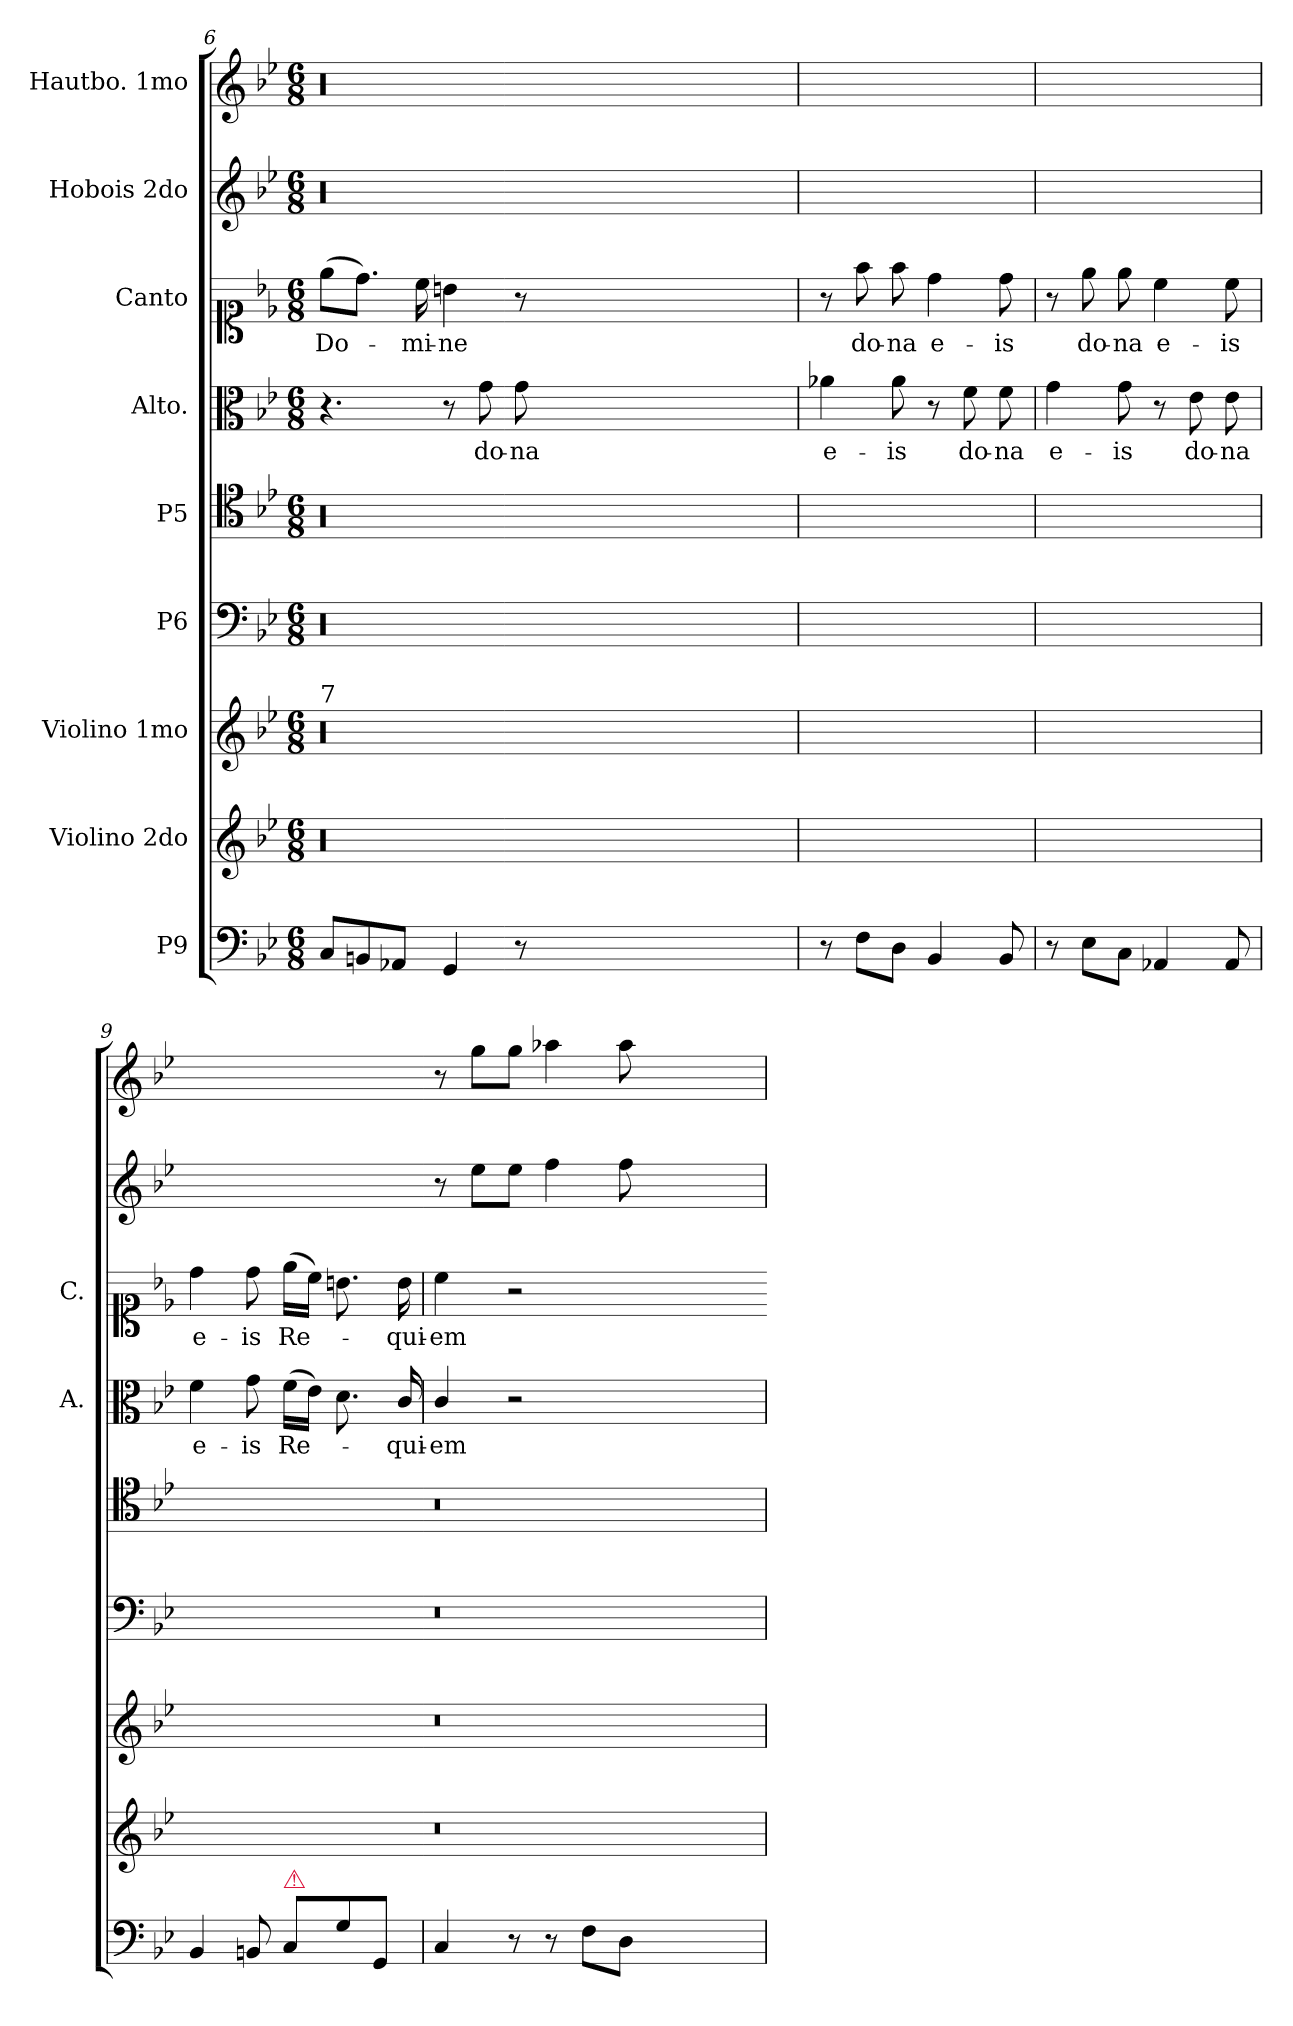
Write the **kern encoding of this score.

**kern	**kern	**kern	**kern	**kern	**kern	**text	**kern	**text	**kern	**kern
*part9	*part8	*part7	*part6	*part5	*part4	*part4	*part3	*part3	*part2	*part1
*staff9	*staff8	*staff7	*staff6	*staff5	*staff4	*staff4	*staff3	*staff3	*staff2	*staff1
*I"P9	*I"Violino 2do	*I"Violino 1mo	*I"P6	*I"P5	*I"Alto.	*	*I"Canto	*	*I"Hobois 2do	*I"Hautbo. 1mo
*	*	*	*	*	*I'A.	*	*I'C.	*	*	*
*clefF4	*clefG2	*clefG2	*clefF4	*clefC4	*clefC3	*	*clefC1	*	*clefG2	*clefG2
*k[b-e-]	*k[b-e-]	*k[b-e-]	*k[b-e-]	*k[b-e-]	*k[b-e-]	*	*k[b-e-]	*	*k[b-e-]	*k[b-e-]
*M6/8	*M6/8	*M6/8	*M6/8	*M6/8	*M6/8	*	*M6/8	*	*M6/8	*M6/8
=6	=6	=6	=6	=6	=6	=6	=6	=6	=6	=6
!	!	!LO:TX:a:t=7	!	!	!	!	!	!	!	!
!	!LO:N:vis=00	!LO:N:vis=00	!LO:N:vis=00	!LO:N:vis=00	!	!	!	!	!LO:N:vis=00	!LO:N:vis=00
8C/L	0.r	0.r	0.r	0.r	4.r	.	(8ee-\L	Do-	0.r	0.r
8BBn/	.	.	.	.	.	.	8.dd\J)	.	.	.
8AA-X/J	.	.	.	.	.	.	.	.	.	.
.	.	.	.	.	.	.	16cc\	-mi-	.	.
4GG/	.	.	.	.	8r	.	4bn\	-ne	.	.
.	.	.	.	.	8g\	do-	.	.	.	.
8r	.	.	.	.	8g\	-na	8r	.	.	.
0ryy	.	.	.	.	0ryy	.	0ryy	.	.	.
4ryy	.	.	.	.	4ryy	.	4ryy	.	.	.
=7	=7	=7	=7	=7	=7	=7	=7	=7	=7	=7
8r	2.ryy	2.ryy	2.ryy	2.ryy	4a-X\	e-	8r	.	2.ryy	2.ryy
8F\L	.	.	.	.	.	.	8ff\	do-	.	.
8D\J	.	.	.	.	8a-\	-is	8ff\	-na	.	.
4BB-/	.	.	.	.	8r	.	4dd\	e-	.	.
.	.	.	.	.	8f\	do-	.	.	.	.
8BB-/	.	.	.	.	8f\	-na	8dd\	-is	.	.
=8	=8	=8	=8	=8	=8	=8	=8	=8	=8	=8
8r	2.ryy	2.ryy	2.ryy	2.ryy	4g\	e-	8r	.	2.ryy	2.ryy
!	!	!	!	!	!	!	!	!LO:LY:i	!	!
8E-\L	.	.	.	.	.	.	8ee-\	do-	.	.
!	!	!	!	!	!	!	!	!LO:LY:i	!	!
8C\J	.	.	.	.	8g\	-is	8ee-\	-na	.	.
!	!	!	!	!	!	!	!	!LO:LY:i	!	!
4AA-X/	.	.	.	.	8r	.	4cc\	e-	.	.
.	.	.	.	.	8e-\	do-	.	.	.	.
!	!	!	!	!	!	!	!	!LO:LY:i	!	!
8AA-/	.	.	.	.	8e-\	-na	8cc\	-is	.	.
=9	=9	=9	=9	=9	=9	=9	=9	=9	=9	=9
4BB-/	2.ryy	2.ryy	2.ryy	2.ryy	4f\	e-	4dd\	e-	2.ryy	2.ryy
8BBn/	.	.	.	.	8g\	-is	8dd\	-is	.	.
!LO:TX:a:color=crimson:t=⚠	!	!	!	!	!	!	!	!	!	!
8C/L	.	.	.	.	(16f\LL	Re-	(16ee-\LL	Re-	.	.
.	.	.	.	.	16e-\JJ)	.	16cc\JJ)	.	.	.
8G\	.	.	.	.	8.d\	.	8.bn\	.	.	.
8GG/J	.	.	.	.	.	.	.	.	.	.
.	.	.	.	.	16c/	-qui-	16b\	-qui-	.	.
=10	=10	=10	=10	=10	=10	=10-	=10	=10-	=10-	=10-
!	!LO:N:vis=0	!LO:N:vis=0	!LO:N:vis=0	!LO:N:vis=0	!	!	!	!	!	!
4C/	1.r	1.r	1.r	1.r	4c/	-em	4cc\	-em	8r	8r
.	.	.	.	.	.	.	.	.	8ee-\L	8gg\L
8r	.	.	.	.	2r	.	2r	.	8ee-\J	8gg\J
8r	.	.	.	.	.	.	.	.	4ff\	4aa-X\
8F\L	.	.	.	.	.	.	.	.	.	.
8D\J	.	.	.	.	.	.	.	.	8ff\	8aa-\
2.ryy	.	.	.	.	2.ryy	.	2.ryy	.	2.ryy	2.ryy
=	=	=	=	=	=	=	=-	=	=	=
*-	*-	*-	*-	*-	*-	*-	*-	*-	*-	*-
